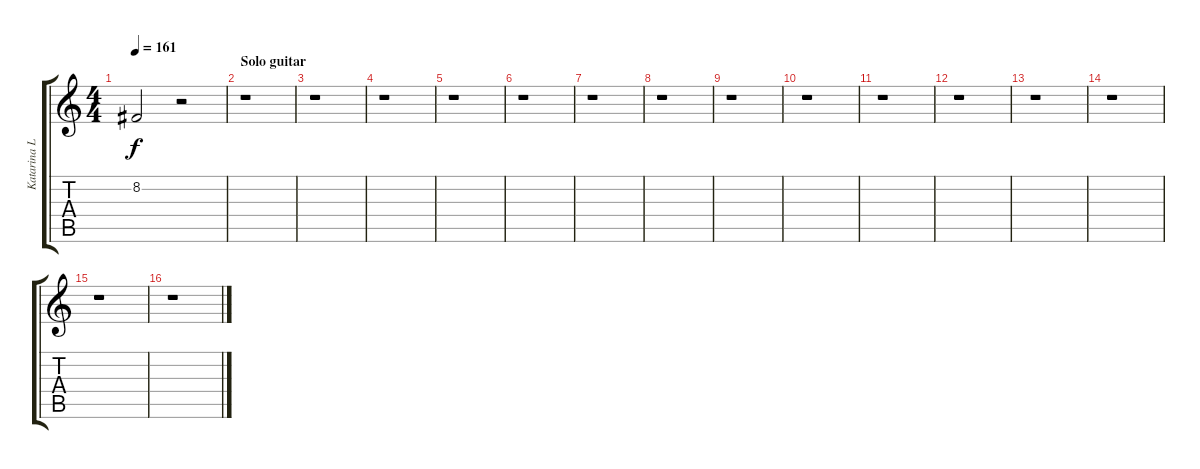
\track ("Katarina Lilja" "Katarina L") {instrument altosax}
\staff {score tabs}
\tuning (Eb4 Bb3 Gb3 Db3 Ab2 Eb2) {hide}
\ts (4 4)
\tempo 161
\clef g2
\ks c
8.2{t}.2{dy f} r.2 |
\section ("" "Solo guitar")
r.1 |
r.1 |
r.1 |
r.1 |
r.1 |
r.1 |
r.1 |
r.1 |
r.1 |
r.1 |
r.1 |
r.1 |
r.1 |
r.1 |
r.1
